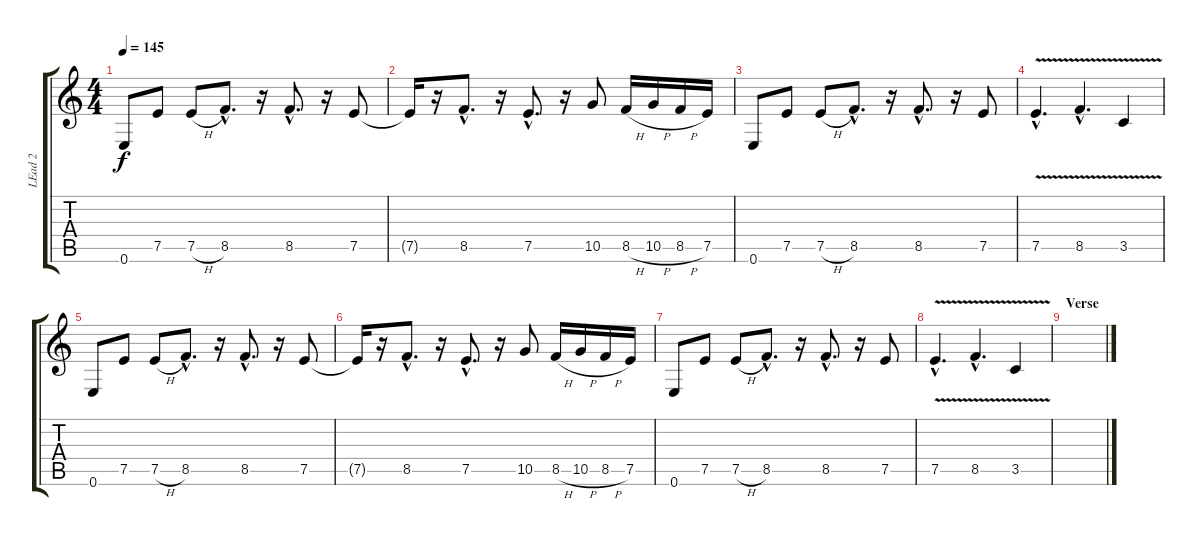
\track ("LEad 2" "LEad 2") {instrument distortionguitar}
\staff {score tabs}
\tuning (E4 B3 G3 D3 A2 E2) {hide}
\ts (4 4)
\tempo 145
\clef g2
\ks c
0.6.8{dy f} 7.5.8 7.5{h}.8 8.5{hac}.8{d} r.16 8.5{hac}.8{d} r.16 7.5.8 |
7.5{t}.16 r.16 8.5{hac}.8{d} r.16 7.5{hac}.8{d} r.16 10.5.8 8.5{h}.16 10.5{h}.16 8.5{h}.16 7.5.16 |
0.6.8 7.5.8 7.5{h}.8 8.5{hac}.8{d} r.16 8.5{hac}.8{d} r.16 7.5.8 |
7.5{v hac}.4{d} 8.5{v hac}.4{d} 3.5{v}.4 |
0.6.8 7.5.8 7.5{h}.8 8.5{hac}.8{d} r.16 8.5{hac}.8{d} r.16 7.5.8 |
7.5{t}.16 r.16 8.5{hac}.8{d} r.16 7.5{hac}.8{d} r.16 10.5.8 8.5{h}.16 10.5{h}.16 8.5{h}.16 7.5.16 |
0.6.8 7.5.8 7.5{h}.8 8.5{hac}.8{d} r.16 8.5{hac}.8{d} r.16 7.5.8 |
7.5{v hac}.4{d} 8.5{v hac}.4{d} 3.5{v}.4 |
\section ("" "Verse")
